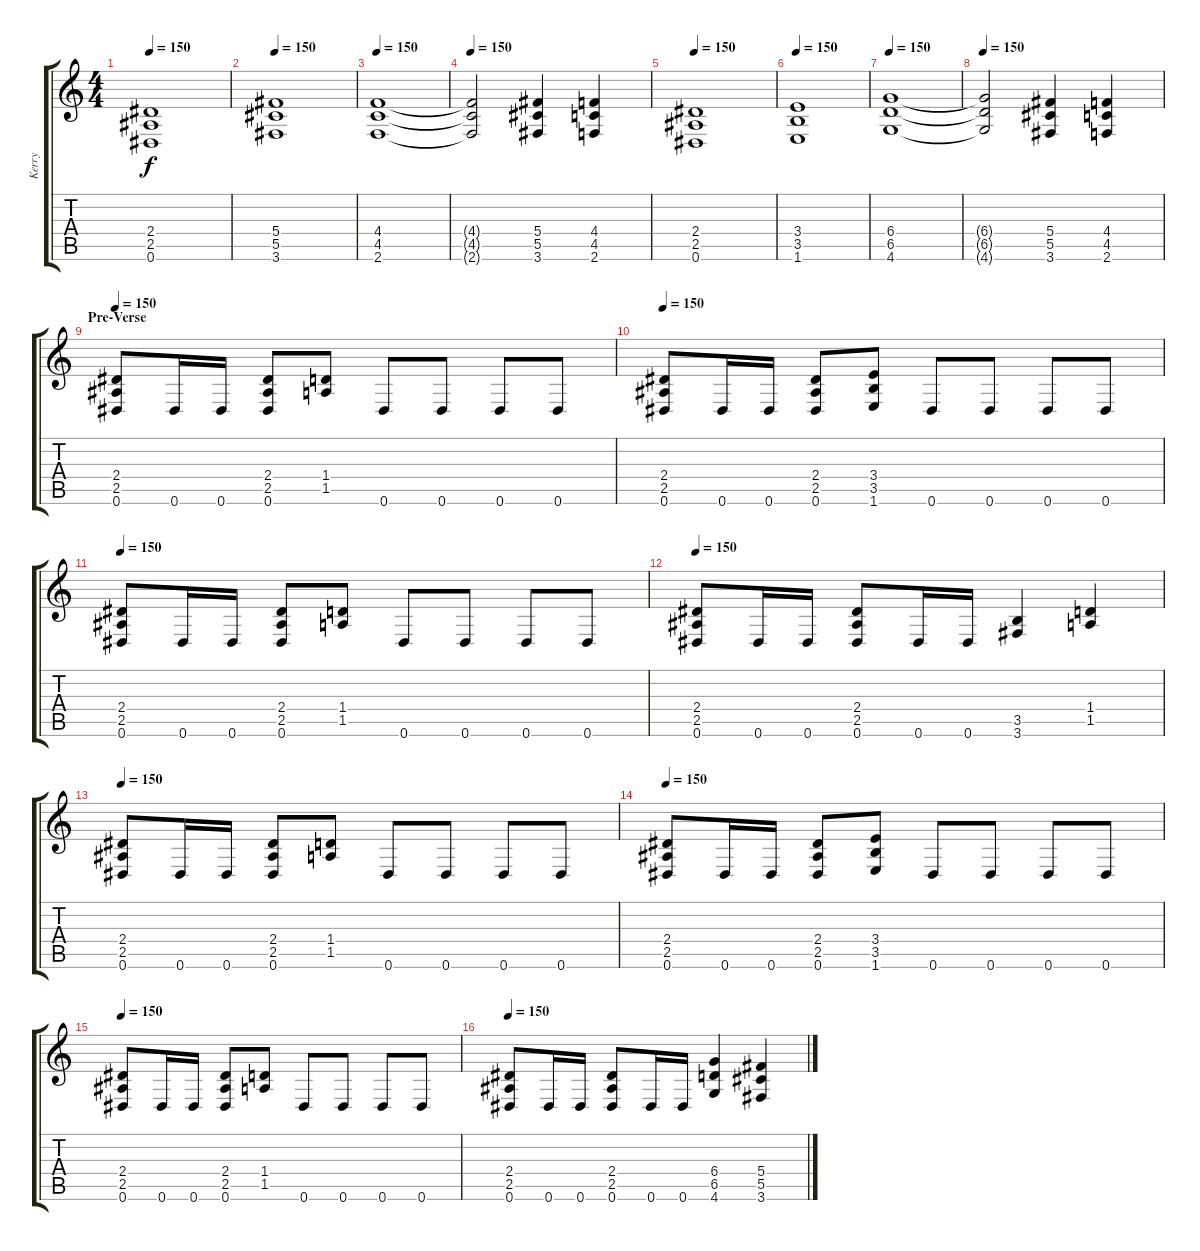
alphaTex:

\track ("Kerry" "Kerry") {instrument distortionguitar}
\staff {score tabs}
\tuning (Eb4 Bb3 Gb3 Db3 Ab2 Eb2) {hide}
\ts (4 4)
\tempo 150
\clef g2
\ks c
(2.4 2.5 0.6).1{dy f} |
\tempo 150
(5.4 5.5 3.6).1 |
\tempo 150
(4.4 4.5 2.6).1 |
\tempo 150
(4.4{t} 4.5{t} 2.6{t}).2 (5.4 5.5 3.6).4 (4.4 4.5 2.6).4 |
\tempo 150
(2.4 2.5 0.6).1 |
\tempo 150
(3.4 3.5 1.6).1 |
\tempo 150
(6.4 6.5 4.6).1 |
\tempo 150
(6.4{t} 6.5{t} 4.6{t}).2 (5.4 5.5 3.6).4 (4.4 4.5 2.6).4 |
\section ("" "Pre-Verse")
\tempo 150
(2.4 2.5 0.6).8 0.6.16 0.6.16 (2.4 2.5 0.6).8 (1.4 1.5).8 0.6.8 0.6.8 0.6.8 0.6.8 |
\tempo 150
(2.4 2.5 0.6).8 0.6.16 0.6.16 (2.4 2.5 0.6).8 (3.4 3.5 1.6).8 0.6.8 0.6.8 0.6.8 0.6.8 |
\tempo 150
(2.4 2.5 0.6).8 0.6.16 0.6.16 (2.4 2.5 0.6).8 (1.4 1.5).8 0.6.8 0.6.8 0.6.8 0.6.8 |
\tempo 150
(2.4 2.5 0.6).8 0.6.16 0.6.16 (2.4 2.5 0.6).8 0.6.16 0.6.16 (3.5 3.6).4 (1.4 1.5).4 |
\tempo 150
(2.4 2.5 0.6).8 0.6.16 0.6.16 (2.4 2.5 0.6).8 (1.4 1.5).8 0.6.8 0.6.8 0.6.8 0.6.8 |
\tempo 150
(2.4 2.5 0.6).8 0.6.16 0.6.16 (2.4 2.5 0.6).8 (3.4 3.5 1.6).8 0.6.8 0.6.8 0.6.8 0.6.8 |
\tempo 150
(2.4 2.5 0.6).8 0.6.16 0.6.16 (2.4 2.5 0.6).8 (1.4 1.5).8 0.6.8 0.6.8 0.6.8 0.6.8 |
\tempo 150
(2.4 2.5 0.6).8 0.6.16 0.6.16 (2.4 2.5 0.6).8 0.6.16 0.6.16 (6.4 6.5 4.6).4 (5.4 5.5 3.6).4
